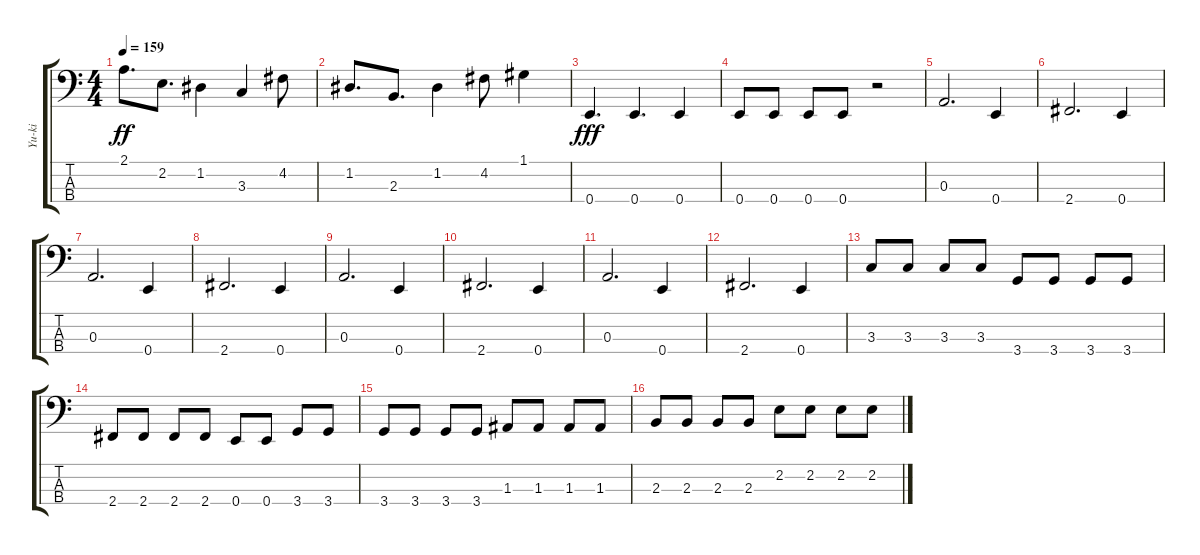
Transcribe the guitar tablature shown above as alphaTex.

\track ("Yu-ki" "Yu-ki") {instrument electricbassfinger}
\staff {score tabs}
\tuning (G2 D2 A1 E1) {hide}
\ts (4 4)
\tempo 159
\clef f4
\ks c
2.1.8{d dy ff} 2.2.8{d} 1.2.4 3.3.4 4.2.8 |
1.2.8{d} 2.3.8{d} 1.2.4 4.2.8 1.1.4 |
0.4.4{d dy fff} 0.4.4{d} 0.4.4 |
0.4.8 0.4.8 0.4.8 0.4.8 r.2 |
0.3.2{d} 0.4.4 |
2.4.2{d} 0.4.4 |
0.3.2{d} 0.4.4 |
2.4.2{d} 0.4.4 |
0.3.2{d} 0.4.4 |
2.4.2{d} 0.4.4 |
0.3.2{d} 0.4.4 |
2.4.2{d} 0.4.4 |
3.3.8 3.3.8 3.3.8 3.3.8 3.4.8 3.4.8 3.4.8 3.4.8 |
2.4.8 2.4.8 2.4.8 2.4.8 0.4.8 0.4.8 3.4.8 3.4.8 |
3.4.8 3.4.8 3.4.8 3.4.8 1.3.8 1.3.8 1.3.8 1.3.8 |
2.3.8 2.3.8 2.3.8 2.3.8 2.2.8 2.2.8 2.2.8 2.2.8
